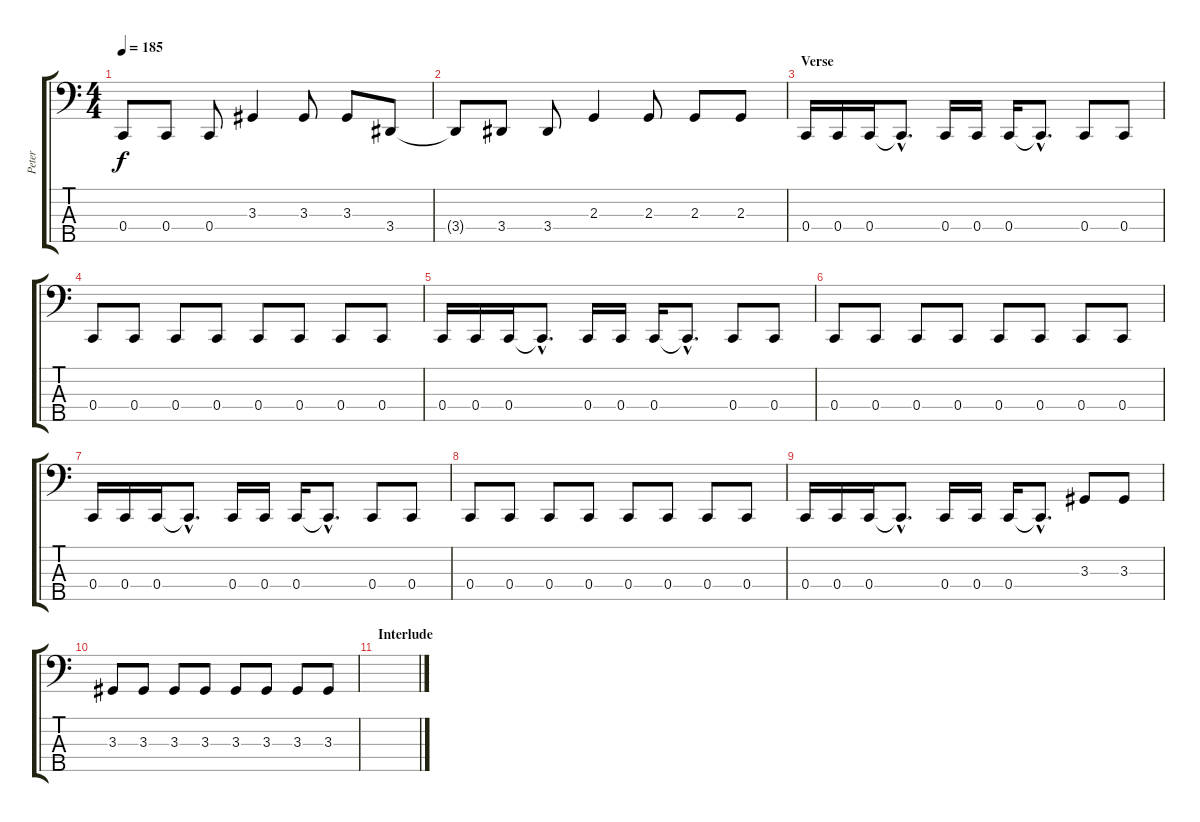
\track ("Peter" "Peter") {instrument electricbassfinger}
\staff {score tabs}
\tuning (Eb2 Bb1 F1 C1 G0) {hide}
\ts (4 4)
\tempo 185
\clef f4
\ks c
0.4{t}.8{dy f} 0.4.8 0.4.8 3.3.4 3.3.8 3.3.8 3.4.8 |
3.4{t}.8 3.4.8 3.4.8 2.3.4 2.3.8 2.3.8 2.3.8 |
\section ("" "Verse")
0.4.16 0.4.16 0.4.16 0.4{hac t}.8{d} 0.4.16 0.4.16 0.4.16 0.4{hac t}.8{d} 0.4.8 0.4.8 |
0.4.8 0.4.8 0.4.8 0.4.8 0.4.8 0.4.8 0.4.8 0.4.8 |
0.4.16 0.4.16 0.4.16 0.4{hac t}.8{d} 0.4.16 0.4.16 0.4.16 0.4{hac t}.8{d} 0.4.8 0.4.8 |
0.4.8 0.4.8 0.4.8 0.4.8 0.4.8 0.4.8 0.4.8 0.4.8 |
0.4.16 0.4.16 0.4.16 0.4{hac t}.8{d} 0.4.16 0.4.16 0.4.16 0.4{hac t}.8{d} 0.4.8 0.4.8 |
0.4.8 0.4.8 0.4.8 0.4.8 0.4.8 0.4.8 0.4.8 0.4.8 |
0.4.16 0.4.16 0.4.16 0.4{hac t}.8{d} 0.4.16 0.4.16 0.4.16 0.4{hac t}.8{d} 3.3.8 3.3.8 |
3.3.8 3.3.8 3.3.8 3.3.8 3.3.8 3.3.8 3.3.8 3.3.8 |
\section ("" "Interlude")
